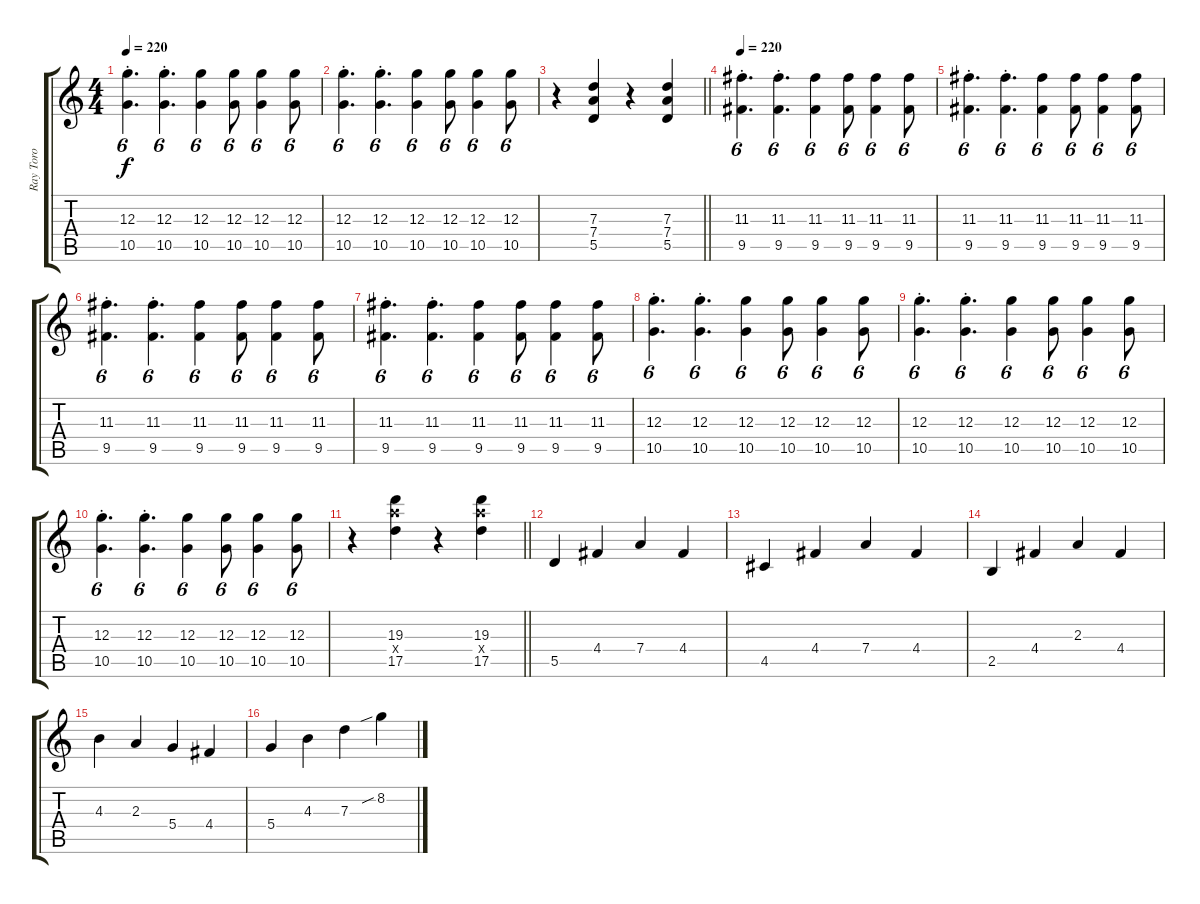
\track ("Ray Toro" "Ray Toro") {instrument distortionguitar}
\staff {score tabs}
\tuning (E4 B3 G3 D3 A2 E2) {hide}
\ts (4 4)
\tempo 220
\clef g2
\ks c
(12.3{st} 10.5{st}).4{d tu (6 4) dy f} (12.3{st} 10.5{st}).4{d tu (6 4)} (12.3 10.5).4{tu (6 4)} (12.3 10.5).8{tu (6 4)} (12.3 10.5).4{tu (6 4)} (12.3 10.5).8{tu (6 4)} |
(12.3{st} 10.5{st}).4{d tu (6 4)} (12.3{st} 10.5{st}).4{d tu (6 4)} (12.3 10.5).4{tu (6 4)} (12.3 10.5).8{tu (6 4)} (12.3 10.5).4{tu (6 4)} (12.3 10.5).8{tu (6 4)} |
\barLineRight lightlight
r.4 (7.3 7.4 5.5).4 r.4 (7.3 7.4 5.5).4 |
\tempo 220
(11.3{st} 9.5{st}).4{d tu (6 4)} (11.3{st} 9.5{st}).4{d tu (6 4)} (11.3 9.5).4{tu (6 4)} (11.3 9.5).8{tu (6 4)} (11.3 9.5).4{tu (6 4)} (11.3 9.5).8{tu (6 4)} |
(11.3{st} 9.5{st}).4{d tu (6 4)} (11.3{st} 9.5{st}).4{d tu (6 4)} (11.3 9.5).4{tu (6 4)} (11.3 9.5).8{tu (6 4)} (11.3 9.5).4{tu (6 4)} (11.3 9.5).8{tu (6 4)} |
(11.3{st} 9.5{st}).4{d tu (6 4)} (11.3{st} 9.5{st}).4{d tu (6 4)} (11.3 9.5).4{tu (6 4)} (11.3 9.5).8{tu (6 4)} (11.3 9.5).4{tu (6 4)} (11.3 9.5).8{tu (6 4)} |
(11.3{st} 9.5{st}).4{d tu (6 4)} (11.3{st} 9.5{st}).4{d tu (6 4)} (11.3 9.5).4{tu (6 4)} (11.3 9.5).8{tu (6 4)} (11.3 9.5).4{tu (6 4)} (11.3 9.5).8{tu (6 4)} |
(12.3{st} 10.5{st}).4{d tu (6 4)} (12.3{st} 10.5{st}).4{d tu (6 4)} (12.3 10.5).4{tu (6 4)} (12.3 10.5).8{tu (6 4)} (12.3 10.5).4{tu (6 4)} (12.3 10.5).8{tu (6 4)} |
(12.3{st} 10.5{st}).4{d tu (6 4)} (12.3{st} 10.5{st}).4{d tu (6 4)} (12.3 10.5).4{tu (6 4)} (12.3 10.5).8{tu (6 4)} (12.3 10.5).4{tu (6 4)} (12.3 10.5).8{tu (6 4)} |
(12.3{st} 10.5{st}).4{d tu (6 4)} (12.3{st} 10.5{st}).4{d tu (6 4)} (12.3 10.5).4{tu (6 4)} (12.3 10.5).8{tu (6 4)} (12.3 10.5).4{tu (6 4)} (12.3 10.5).8{tu (6 4)} |
\barLineRight lightlight
r.4 (19.3 19.4{x} 17.5).4 r.4 (19.3 19.4{x} 17.5).4 |
5.5.4 4.4.4 7.4.4 4.4.4 |
4.5.4 4.4.4 7.4.4 4.4.4 |
2.5.4 4.4.4 2.3.4 4.4.4 |
4.3.4 2.3.4 5.4.4 4.4.4 |
5.4.4 4.3.4 7.3.4 8.2{sib}.4
